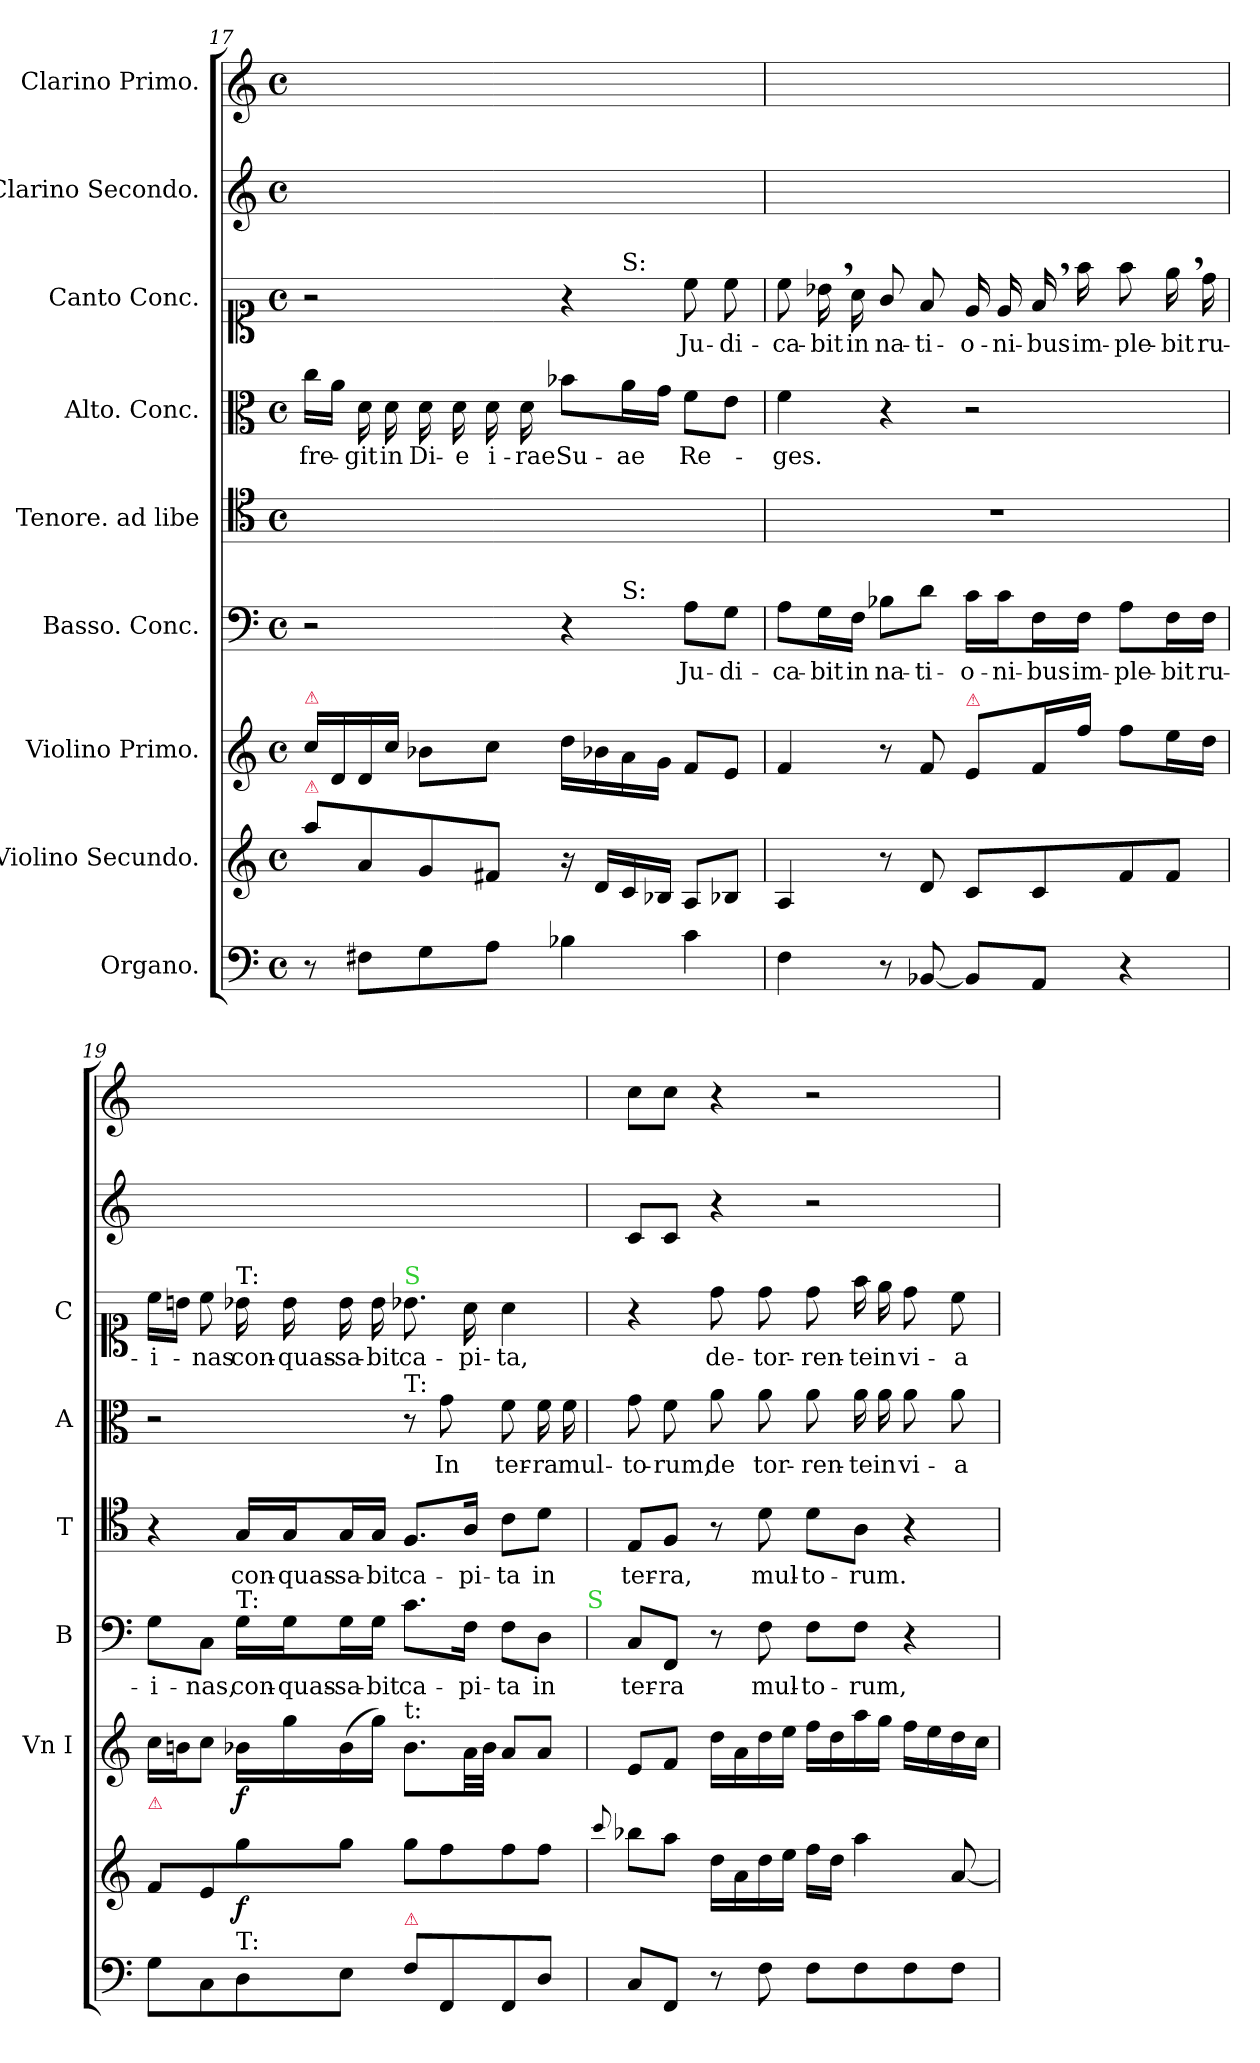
**kern	**kern	**dynam	**kern	**dynam	**kern	**text	**kern	**text	**kern	**text	**kern	**text	**kern	**kern
*part9	*part8	*part8	*part7	*part7	*part6	*part6	*part5	*part5	*part4	*part4	*part3	*part3	*part2	*part1
*staff9	*staff8	*staff8	*staff7	*staff7	*staff6	*staff6	*staff5	*staff5	*staff4	*staff4	*staff3	*staff3	*staff2	*staff1
*I"Organo.	*I"Violino Secundo.	*	*I"Violino Primo.	*	*I"Basso. Conc.	*	*I"Tenore. ad libe	*	*I"Alto. Conc.	*	*I"Canto Conc.	*	*I"Clarino Secondo.	*I"Clarino Primo.
*	*	*	*I'Vn I	*	*I'B	*	*I'T	*	*I'A	*	*I'C	*	*	*
*clefF4	*clefG2	*	*clefG2	*	*clefF4	*	*clefC4	*	*clefC3	*	*clefC1	*	*clefG2	*clefG2
*k[]	*k[]	*	*k[]	*	*k[]	*	*k[]	*	*k[]	*	*k[]	*	*k[]	*k[]
*M4/4	*M4/4	*	*M4/4	*	*M4/4	*	*M4/4	*	*M4/4	*	*M4/4	*	*M4/4	*M4/4
*met(c)	*met(c)	*	*met(c)	*	*met(c)	*	*met(c)	*	*met(c)	*	*met(c)	*	*met(c)	*met(c)
=17	=17	=17	=17	=17	=17	=17	=17	=17	=17	=17	=17	=17	=17	=17
!	!	!	!LO:TX:a:color=crimson:t=⚠	!	!	!	!	!	!	!	!	!	!	!
!	!LO:TX:a:color=crimson:t=⚠	!	!	!	!	!	!	!	!	!	!	!	!	!
*	*	*	*	*	*^	*	*	*	*	*	*^	*	*	*
8r	8aa\L	.	16cc\LL	.	2r	2ryy	.	1ryy	.	16cc\LL	-fre-	2r	2ryy	.	1ryy	1ryy
.	.	.	16d/	.	.	.	.	.	.	16a\JJ	.	.	.	.	.	.
8F#X\L	8a/	.	16d/	.	.	.	.	.	.	16d\	-git	.	.	.	.	.
.	.	.	16cc\JJ	.	.	.	.	.	.	16d\	in	.	.	.	.	.
8G\	8g/	.	8b-X\L	.	.	.	.	.	.	16d\	Di-	.	.	.	.	.
.	.	.	.	.	.	.	.	.	.	16d\	-e	.	.	.	.	.
8A\J	8f#X/J	.	8cc\J	.	.	.	.	.	.	16d\	i-	.	.	.	.	.
.	.	.	.	.	.	.	.	.	.	16d\	-rae	.	.	.	.	.
4B-X\	16r	.	16dd\LL	.	4r	8ryy	.	.	.	8b-X\L	Su-	4r	8ryy	.	.	.
.	16d/LL	.	16b-X\	.	.	.	.	.	.	.	.	.	.	.	.	.
!	!	!	!	!	!	!	!	!	!	!	!	!	!LO:TX:a:t=S&colon;	!	!	!
!	!	!	!	!	!	!LO:TX:a:t=S&colon;	!	!	!	!	!	!	!	!	!	!
.	16c/	.	16a\	.	.	4.ryy	.	.	.	16a\L	-ae	.	4.ryy	.	.	.
.	16B-X/JJ	.	16g\JJ	.	.	.	.	.	.	16g\JJ	.	.	.	.	.	.
4c\	8A/L	.	8f/L	.	8A\L	.	Ju-	.	.	8f\L	Re-	8cc\	.	Ju-	.	.
.	8B-X/J	.	8e/J	.	8G\J	.	-di-	.	.	8e\J	.	8cc\	.	-di-	.	.
*	*	*	*	*	*v	*v	*	*	*	*	*	*v	*v	*	*	*
=18	=18	=18	=18	=18	=18	=18	=18	=18	=18	=18	=18	=18	=18	=18
4F\	4A/	.	4f/	.	8A\L	-ca-	1r	.	4f\	-ges.	8cc\	-ca-	1ryy	1ryy
.	.	.	.	.	16G\L	-bit	.	.	.	.	16b-X,\	-bit	.	.
.	.	.	.	.	16F\JJ	in	.	.	.	.	16a\	in	.	.
8r	8r	.	8r	.	8B-X\L	na-	.	.	4r	.	8g/	na-	.	.
[8BB-X/	8d/	.	8f/	.	8d\J	-ti-	.	.	.	.	8f/	-ti-	.	.
!	!	!	!LO:TX:a:color=crimson:t=⚠	!	!	!	!	!	!	!	!	!	!	!
8BB-/L]	8c/L	.	8e/L	.	16c\LL	-o-	.	.	2r	.	16e/	-o-	.	.
.	.	.	.	.	16c\J	-ni-	.	.	.	.	16e/	-ni-	.	.
8AA/J	8c/	.	16f/L	.	16F\L	-bus	.	.	.	.	16f,</	-bus	.	.
.	.	.	16ff\JJ	.	16F\JJ	im-	.	.	.	.	16ff\	im-	.	.
4r	8f/	.	8ff\L	.	8A\L	-ple-	.	.	.	.	8ff\	-ple-	.	.
.	8f/J	.	16ee\L	.	16F\L	-bit	.	.	.	.	16ee,\	-bit	.	.
.	.	.	16dd\JJ	.	16F\JJ	ru-	.	.	.	.	16dd\	ru-	.	.
=19	=19	=19	=19	=19	=19	=19	=19	=19	=19	=19	=19	=19	=19	=19
!	!LO:TX:a:color=crimson:t=⚠	!	!	!	!	!	!	!	!	!	!	!	!	!
8G\L	8f/L	.	16cc\LL	.	8G\L	-i-	4r	.	2r	.	16cc\LL	-i-	1ryy	1ryy
.	.	.	16bn\J	.	.	.	.	.	.	.	16bn\JJ	.	.	.
8C\	8e/	.	8cc\J	.	8C\J	-nas,	.	.	.	.	8cc\	-nas	.	.
!	!	!	!	!	!	!	!	!	!	!	!LO:TX:a:t=T&colon;	!	!	!
!	!	!	!	!	!LO:TX:a:t=T&colon;	!	!	!	!	!	!	!	!	!
!LO:TX:a:t=T&colon;	!	!	!	!	!	!	!	!	!	!	!	!	!	!
!	!	!LO:DY:b	!	!	!	!	!	!	!	!	!	!	!	!
8D\	8gg\	f	16b-X\LL	f	16G\LL	con-	16G/LL	con-	.	.	16b-X\	con-	.	.
.	.	.	16gg\	.	16G\J	-quas-	16G/J	-quas-	.	.	16b-\	-quas-	.	.
8E\J	8gg\J	.	(16b-\	.	16G\L	-sa-	16G/L	-sa-	.	.	16b-\	-sa-	.	.
.	.	.	16gg\JJ)	.	16G\JJ	-bit	16G/JJ	-bit	.	.	16b-\	-bit	.	.
!	!	!	!	!	!	!	!	!	!	!	!LO:TX:a:color=limegreen:t=S	!	!	!
!	!	!	!	!	!	!	!	!	!LO:TX:a:t=T&colon;	!	!	!	!	!
!	!	!	!LO:TX:a:t=t&colon;	!	!	!	!	!	!	!	!	!	!	!
!LO:TX:a:color=crimson:t=⚠	!	!	!	!	!	!	!	!	!	!	!	!	!	!
8F\L	8gg\L	.	8.b-\L	.	8.c\L	ca-	8.F/L	ca-	8r	.	8.b-X\	ca-	.	.
8FF/	8ff\	.	.	.	.	.	.	.	8g\	In	.	.	.	.
.	.	.	32a\LL	.	16F\Jk	-pi-	16A/Jk	-pi-	.	.	16a\	-pi-	.	.
.	.	.	32b-\JJJ	.	.	.	.	.	.	.	.	.	.	.
8FF/	8ff\	.	8a/L	.	8F\L	-ta	8c\L	-ta	8f\	ter-	4a\	-ta,	.	.
8D/J	8ff\J	.	8a/J	.	8D\J	in	8d\J	in	16f\	-ra	.	.	.	.
.	.	.	.	.	.	.	.	.	16f\	mul-	.	.	.	.
!	!	!	!	!	!LO:TX:a:color=limegreen:t=S	!	!	!	!	!	!	!	!	!
=20	=20	=20	=20	=20	=20	=20	=20	=20	=20	=20	=20	=20	=20	=20
.	8qqccc/	.	.	.	.	.	.	.	.	.	.	.	.	.
8C/L	8bb-X\L	.	8e/L	.	8C/L	ter-	8E/L	ter-	8g\	-to-	4r	.	8c/L	8cc\L
8FF/J	8aa\J	.	8f/J	.	8FF/J	-ra	8F/J	-ra,	8f\	-rum,	.	.	8c/J	8cc\J
8r	16dd\LL	.	16dd\LL	.	8r	.	8r	.	8a\	de	8dd\	de-	4r	4r
.	16a\	.	16a\	.	.	.	.	.	.	.	.	.	.	.
8F\	16dd\	.	16dd\	.	8F\	mul-	8d\	mul-	8a\	tor-	8dd\	-tor-	.	.
.	16ee\JJ	.	16ee\JJ	.	.	.	.	.	.	.	.	.	.	.
8F\L	16ff\LL	.	16ff\LL	.	8F\L	-to-	8d\L	-to-	8a\	-ren-	8dd\	-ren-	2r	2r
.	16dd\JJ	.	16dd\	.	.	.	.	.	.	.	.	.	.	.
8F\	4aa\	.	16aa\	.	8F\J	-rum,	8A\J	-rum.	16a\	-te	16ff\	-te	.	.
.	.	.	16gg\JJ	.	.	.	.	.	16a\	in	16ee\	in	.	.
8F\	.	.	16ff\LL	.	4r	.	4r	.	8a\	vi-	8dd\	vi-	.	.
.	.	.	16ee\	.	.	.	.	.	.	.	.	.	.	.
8F\J	[8a/	.	16dd\	.	.	.	.	.	8a\	-a	8cc\	-a	.	.
.	.	.	16cc\JJ	.	.	.	.	.	.	.	.	.	.	.
=	=	=	=	=	=	=	=	=	=	=	=	=	=	=
*-	*-	*-	*-	*-	*-	*-	*-	*-	*-	*-	*-	*-	*-	*-
